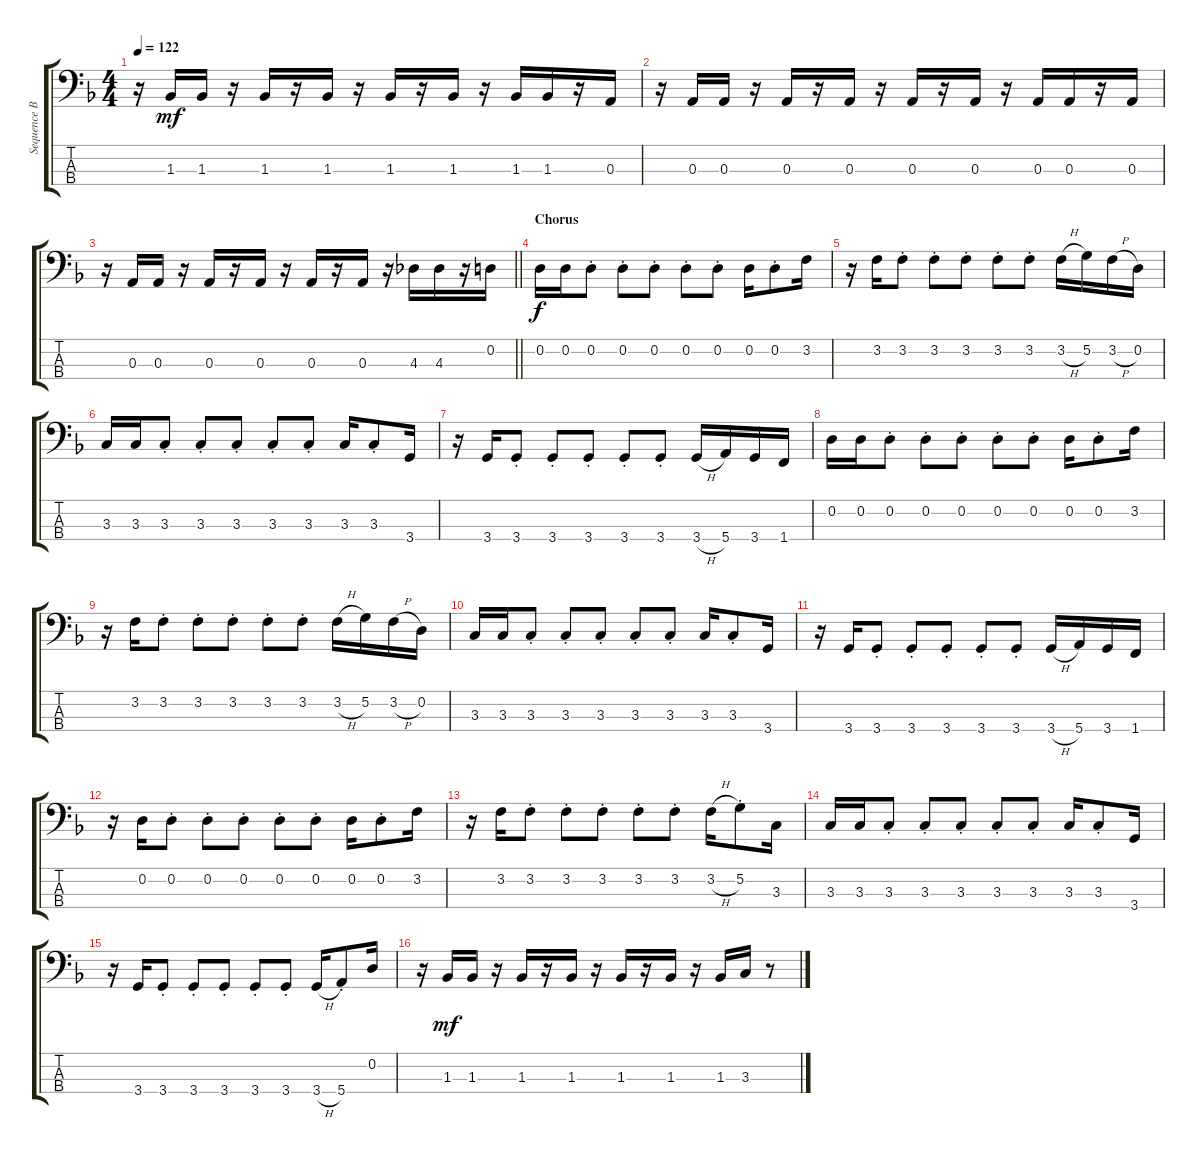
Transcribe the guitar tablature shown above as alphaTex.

\track ("Sequence Bass (Gillian Gilbert)" "Sequence B") {instrument electricbassfinger}
\staff {score tabs}
\tuning (G2 D2 A1 E1) {hide}
\ts (4 4)
\tempo 122
\clef f4
\ks f
r.16{dy mf} 1.3.16 1.3.16 r.16 1.3.16 r.16 1.3.16 r.16 1.3.16 r.16 1.3.16 r.16 1.3.16 1.3.16 r.16 0.3.16 |
r.16 0.3.16 0.3.16 r.16 0.3.16 r.16 0.3.16 r.16 0.3.16 r.16 0.3.16 r.16 0.3.16 0.3.16 r.16 0.3.16 |
\barLineRight lightlight
r.16 0.3.16 0.3.16 r.16 0.3.16 r.16 0.3.16 r.16 0.3.16 r.16 0.3.16 r.16 4.3.16 4.3.16 r.16 0.2.16 |
\section ("" "Chorus")
0.2.16{dy f} 0.2.16 0.2{st}.8 0.2{st}.8 0.2{st}.8 0.2{st}.8 0.2{st}.8 0.2.16 0.2{st}.8 3.2.16 |
r.16 3.2.16 3.2{st}.8 3.2{st}.8 3.2{st}.8 3.2{st}.8 3.2{st}.8 3.2{h}.16 5.2.16 3.2{h}.16 0.2.16 |
3.3.16 3.3.16 3.3{st}.8 3.3{st}.8 3.3{st}.8 3.3{st}.8 3.3{st}.8 3.3.16 3.3{st}.8 3.4.16 |
r.16 3.4.16 3.4{st}.8 3.4{st}.8 3.4{st}.8 3.4{st}.8 3.4{st}.8 3.4{h}.16 5.4.16 3.4.16 1.4.16 |
0.2.16 0.2.16 0.2{st}.8 0.2{st}.8 0.2{st}.8 0.2{st}.8 0.2{st}.8 0.2.16 0.2{st}.8 3.2.16 |
r.16 3.2.16 3.2{st}.8 3.2{st}.8 3.2{st}.8 3.2{st}.8 3.2{st}.8 3.2{h}.16 5.2.16 3.2{h}.16 0.2.16 |
3.3.16 3.3.16 3.3{st}.8 3.3{st}.8 3.3{st}.8 3.3{st}.8 3.3{st}.8 3.3.16 3.3{st}.8 3.4.16 |
r.16 3.4.16 3.4{st}.8 3.4{st}.8 3.4{st}.8 3.4{st}.8 3.4{st}.8 3.4{h}.16 5.4.16 3.4.16 1.4.16 |
r.16 0.2.16 0.2{st}.8 0.2{st}.8 0.2{st}.8 0.2{st}.8 0.2{st}.8 0.2.16 0.2{st}.8 3.2.16 |
r.16 3.2.16 3.2{st}.8 3.2{st}.8 3.2{st}.8 3.2{st}.8 3.2{st}.8 3.2{h}.16 5.2{st}.8 3.3.16 |
3.3.16 3.3.16 3.3{st}.8 3.3{st}.8 3.3{st}.8 3.3{st}.8 3.3{st}.8 3.3.16 3.3{st}.8 3.4.16 |
r.16 3.4.16 3.4{st}.8 3.4{st}.8 3.4{st}.8 3.4{st}.8 3.4{st}.8 3.4{h}.16 5.4{st}.8 0.2.16 |
r.16 1.3.16{dy mf} 1.3.16 r.16 1.3.16 r.16 1.3.16 r.16 1.3.16 r.16 1.3.16 r.16 1.3.16 3.3.16 r.8
